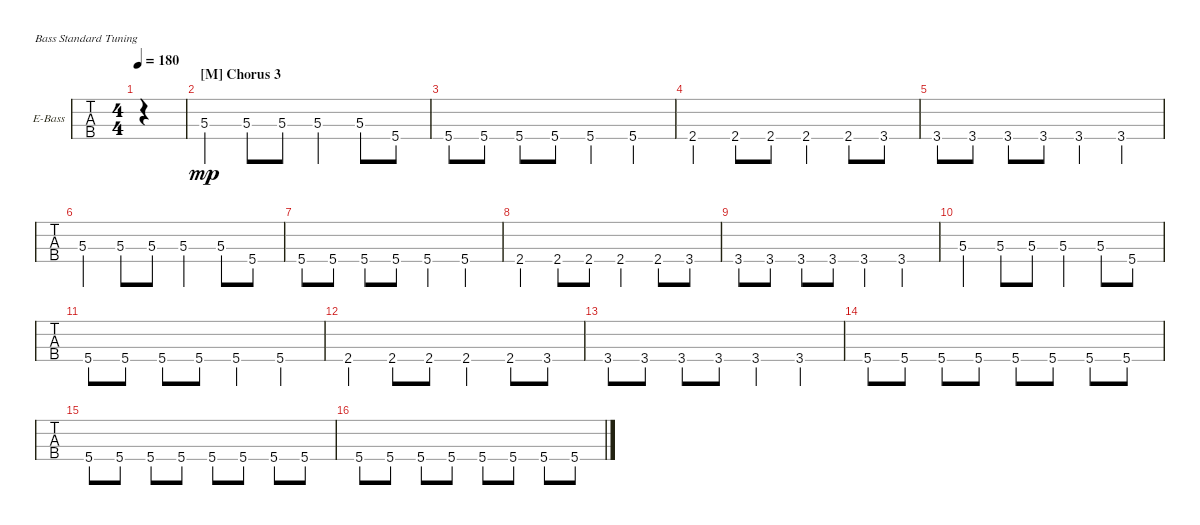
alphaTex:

\defaultSystemsLayout 4
\bracketExtendMode groupsimilarinstruments
\firstSystemTrackNameOrientation horizontal
\otherSystemsTrackNameOrientation horizontal
\track ("Electric Bass" "E-Bass") {instrument electricbassfinger}
\staff {tabs}
\tuning (G2 D2 A1 E1)
\ts (4 4)
\tempo 180
\clef f4
\ks c
|
\section ("M" "Chorus 3")
5.3.4{dy mp} 5.3.8 5.3.8 5.3.4 5.3.8 5.4.8 |
5.4.8 5.4.8 5.4.8 5.4.8 5.4.4 5.4.4 |
2.4.4 2.4.8 2.4.8 2.4.4 2.4.8 3.4.8 |
3.4.8 3.4.8 3.4.8 3.4.8 3.4.4 3.4.4 |
5.3.4 5.3.8 5.3.8 5.3.4 5.3.8 5.4.8 |
5.4.8 5.4.8 5.4.8 5.4.8 5.4.4 5.4.4 |
2.4.4 2.4.8 2.4.8 2.4.4 2.4.8 3.4.8 |
3.4.8 3.4.8 3.4.8 3.4.8 3.4.4 3.4.4 |
5.3.4 5.3.8 5.3.8 5.3.4 5.3.8 5.4.8 |
5.4.8 5.4.8 5.4.8 5.4.8 5.4.4 5.4.4 |
2.4.4 2.4.8 2.4.8 2.4.4 2.4.8 3.4.8 |
3.4.8 3.4.8 3.4.8 3.4.8 3.4.4 3.4.4 |
5.4.8 5.4.8 5.4.8 5.4.8 5.4.8 5.4.8 5.4.8 5.4.8 |
5.4.8 5.4.8 5.4.8 5.4.8 5.4.8 5.4.8 5.4.8 5.4.8 |
5.4.8 5.4.8 5.4.8 5.4.8 5.4.8 5.4.8 5.4.8 5.4.8
